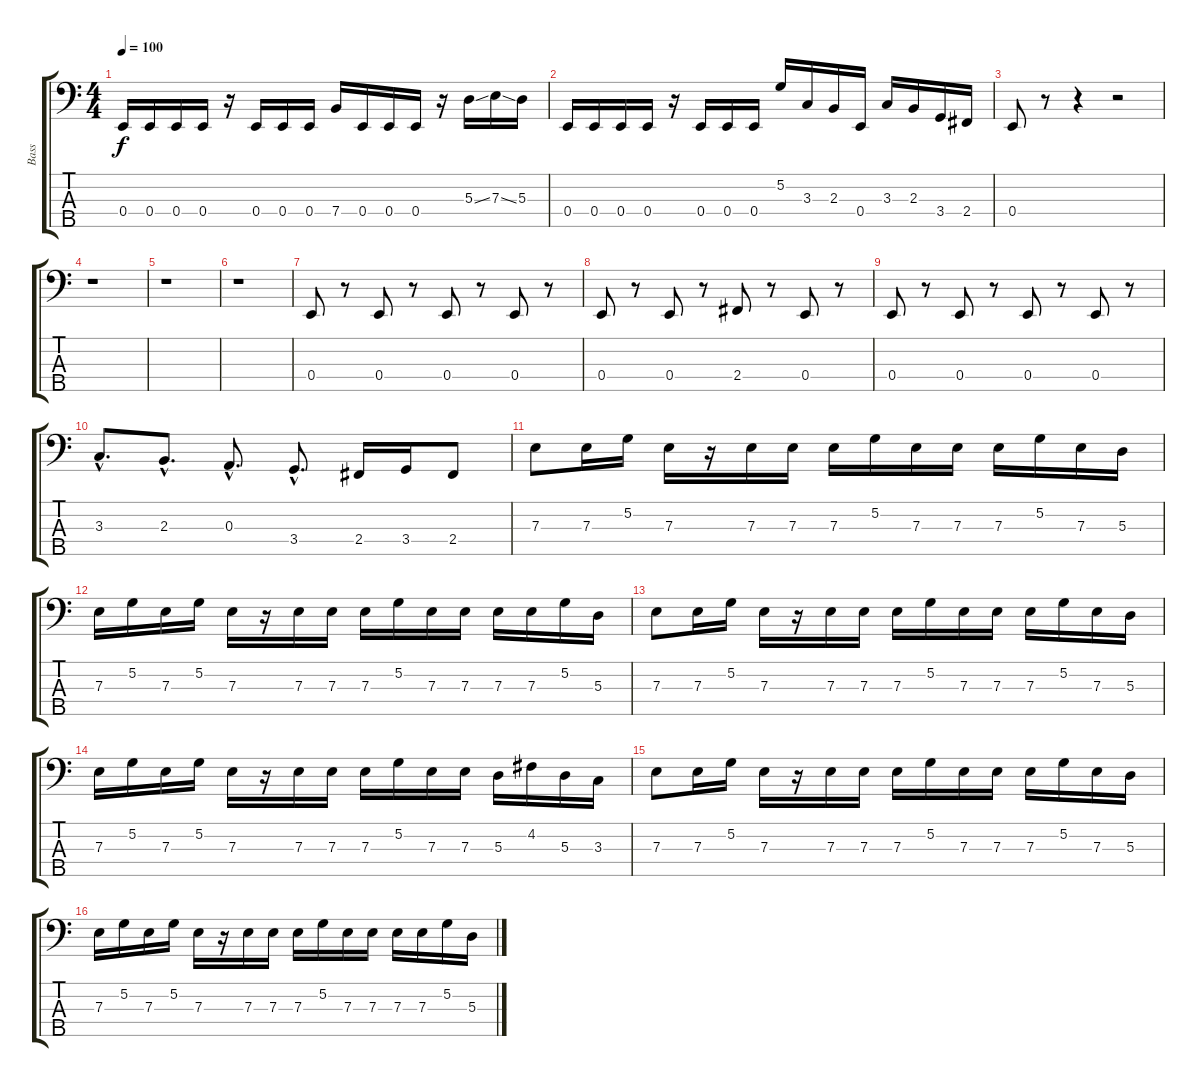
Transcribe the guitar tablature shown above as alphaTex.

\track ("Bass" "Bass") {instrument electricbasspick}
\staff {score tabs}
\tuning (G2 D2 A1 E1 B0) {hide}
\ts (4 4)
\tempo 100
\clef f4
\ks c
0.4.16{dy f} 0.4.16 0.4.16 0.4.16 r.16 0.4.16 0.4.16 0.4.16 7.4.16 0.4.16 0.4.16 0.4.16 r.16 5.3{ss}.16 7.3{ss}.16 5.3.16 |
0.4.16 0.4.16 0.4.16 0.4.16 r.16 0.4.16 0.4.16 0.4.16 5.2.16 3.3.16 2.3.16 0.4.16 3.3.16 2.3.16 3.4.16 2.4.16 |
0.4.8 r.8 r.4 r.2 |
r.1 |
r.1 |
r.1 |
0.4.8 r.8 0.4.8 r.8 0.4.8 r.8 0.4.8 r.8 |
0.4.8 r.8 0.4.8 r.8 2.4.8 r.8 0.4.8 r.8 |
0.4.8 r.8 0.4.8 r.8 0.4.8 r.8 0.4.8 r.8 |
3.3{hac}.8{d} 2.3{hac}.8{d} 0.3{hac}.8{d} 3.4{hac}.8{d} 2.4.16 3.4.16 2.4.8 |
7.3.8 7.3.16 5.2.16 7.3.16 r.16 7.3.16 7.3.16 7.3.16 5.2.16 7.3.16 7.3.16 7.3.16 5.2.16 7.3.16 5.3.16 |
7.3.16 5.2.16 7.3.16 5.2.16 7.3.16 r.16 7.3.16 7.3.16 7.3.16 5.2.16 7.3.16 7.3.16 7.3.16 7.3.16 5.2.16 5.3.16 |
7.3.8 7.3.16 5.2.16 7.3.16 r.16 7.3.16 7.3.16 7.3.16 5.2.16 7.3.16 7.3.16 7.3.16 5.2.16 7.3.16 5.3.16 |
7.3.16 5.2.16 7.3.16 5.2.16 7.3.16 r.16 7.3.16 7.3.16 7.3.16 5.2.16 7.3.16 7.3.16 5.3.16 4.2.16 5.3.16 3.3.16 |
7.3.8 7.3.16 5.2.16 7.3.16 r.16 7.3.16 7.3.16 7.3.16 5.2.16 7.3.16 7.3.16 7.3.16 5.2.16 7.3.16 5.3.16 |
7.3.16 5.2.16 7.3.16 5.2.16 7.3.16 r.16 7.3.16 7.3.16 7.3.16 5.2.16 7.3.16 7.3.16 7.3.16 7.3.16 5.2.16 5.3.16
